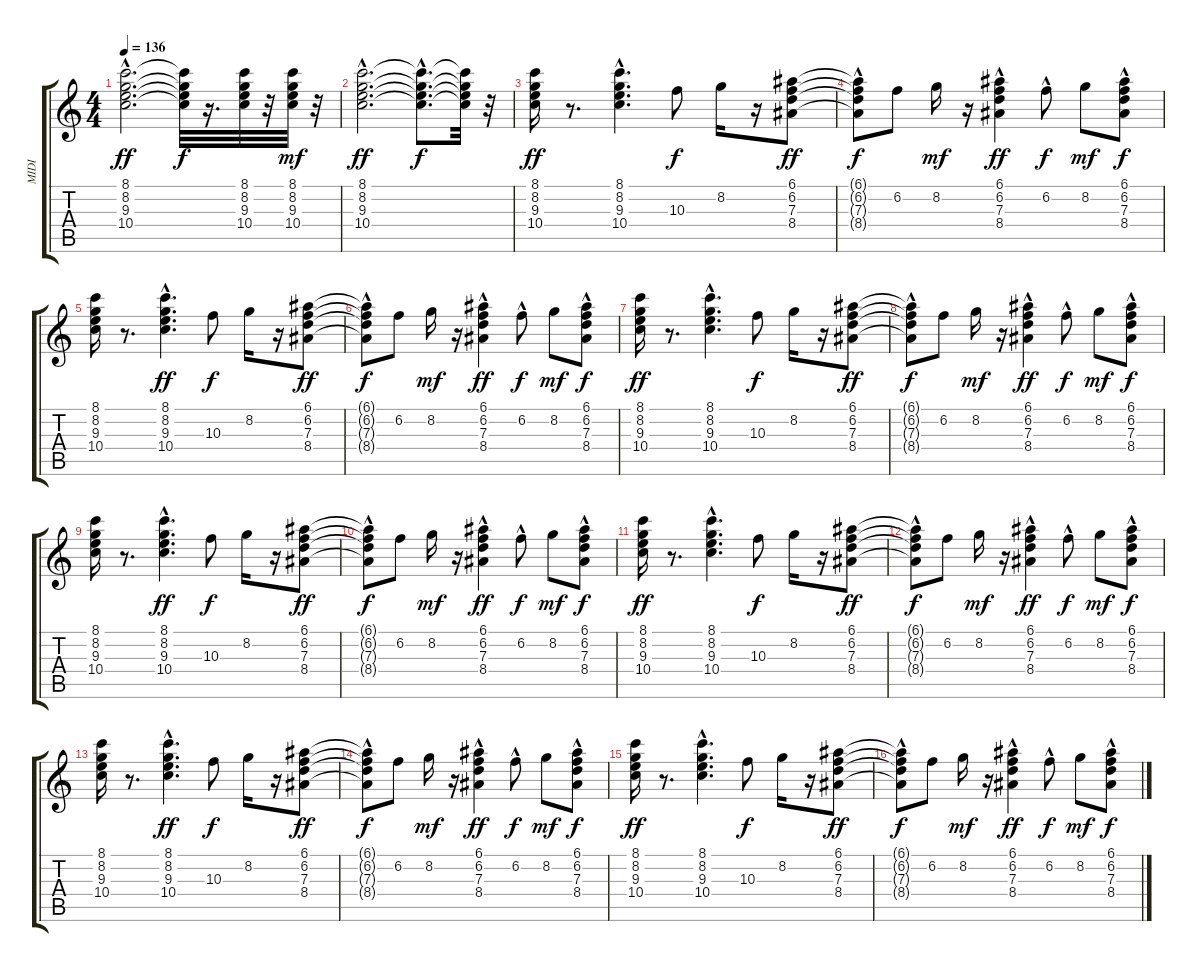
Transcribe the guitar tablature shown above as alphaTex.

\track ("MIDI" "MIDI") {instrument acousticguitarsteel}
\staff {score tabs}
\tuning (E4 B3 G3 D3 A2 E2) {hide}
\ts (4 4)
\tempo 136
\clef g2
\ks c
(8.1{hac} 8.2{hac} 9.3{hac} 10.4{hac}).2{d dy ff} (8.1{t} 8.2{t} 9.3{t} 10.4{t}).32{dy f} r.16{d} (8.1 8.2 9.3 10.4).32 r.32 (8.1 8.2 9.3 10.4).32{dy mf} r.32 |
(8.1{hac} 8.2{hac} 9.3{hac} 10.4{hac}).2{d dy ff} (8.1{hac t} 8.2{hac t} 9.3{hac t} 10.4{hac t}).8{d dy f} (8.1{t} 8.2{t} 9.3{t} 10.4{t}).32 r.32 |
(8.1 8.2 9.3 10.4).16{dy ff} r.8{d} (8.1{hac} 8.2 9.3{hac} 10.4).4{d} 10.3.8{dy f} 8.2.16 r.16 (6.1 6.2 7.3 8.4).8{dy ff} |
(6.1{hac t} 6.2{t} 7.3{t} 8.4{t}).8{dy f} 6.2.8 8.2.16{dy mf} r.16 (6.1 6.2 7.3{hac} 8.4{hac}).4{dy ff} 6.2{hac}.8{dy f} 8.2.8{dy mf} (6.1 6.2{hac} 7.3 8.4).8{dy f} |
(8.1 8.2 9.3 10.4).16 r.8{d} (8.1{hac} 8.2 9.3{hac} 10.4{hac}).4{d dy ff} 10.3.8{dy f} 8.2.16 r.16 (6.1 6.2 7.3 8.4).8{dy ff} |
(6.1{hac t} 6.2{t} 7.3{t} 8.4{t}).8{dy f} 6.2.8 8.2.16{dy mf} r.16 (6.1 6.2 7.3{hac} 8.4{hac}).4{dy ff} 6.2{hac}.8{dy f} 8.2.8{dy mf} (6.1 6.2{hac} 7.3 8.4).8{dy f} |
(8.1 8.2 9.3 10.4).16{dy ff} r.8{d} (8.1{hac} 8.2 9.3{hac} 10.4).4{d} 10.3.8{dy f} 8.2.16 r.16 (6.1 6.2 7.3 8.4).8{dy ff} |
(6.1{hac t} 6.2{t} 7.3{t} 8.4{t}).8{dy f} 6.2.8 8.2.16{dy mf} r.16 (6.1 6.2 7.3{hac} 8.4{hac}).4{dy ff} 6.2{hac}.8{dy f} 8.2.8{dy mf} (6.1 6.2{hac} 7.3 8.4).8{dy f} |
(8.1 8.2 9.3 10.4).16 r.8{d} (8.1{hac} 8.2 9.3{hac} 10.4{hac}).4{d dy ff} 10.3.8{dy f} 8.2.16 r.16 (6.1 6.2 7.3 8.4).8{dy ff} |
(6.1{hac t} 6.2{t} 7.3{t} 8.4{t}).8{dy f} 6.2.8 8.2.16{dy mf} r.16 (6.1 6.2 7.3{hac} 8.4{hac}).4{dy ff} 6.2{hac}.8{dy f} 8.2.8{dy mf} (6.1 6.2{hac} 7.3 8.4).8{dy f} |
(8.1 8.2 9.3 10.4).16{dy ff} r.8{d} (8.1{hac} 8.2 9.3{hac} 10.4).4{d} 10.3.8{dy f} 8.2.16 r.16 (6.1 6.2 7.3 8.4).8{dy ff} |
(6.1{hac t} 6.2{t} 7.3{t} 8.4{t}).8{dy f} 6.2.8 8.2.16{dy mf} r.16 (6.1 6.2 7.3{hac} 8.4{hac}).4{dy ff} 6.2{hac}.8{dy f} 8.2.8{dy mf} (6.1 6.2{hac} 7.3 8.4).8{dy f} |
(8.1 8.2 9.3 10.4).16 r.8{d} (8.1{hac} 8.2 9.3{hac} 10.4{hac}).4{d dy ff} 10.3.8{dy f} 8.2.16 r.16 (6.1 6.2 7.3 8.4).8{dy ff} |
(6.1{hac t} 6.2{t} 7.3{t} 8.4{t}).8{dy f} 6.2.8 8.2.16{dy mf} r.16 (6.1 6.2 7.3{hac} 8.4{hac}).4{dy ff} 6.2{hac}.8{dy f} 8.2.8{dy mf} (6.1 6.2{hac} 7.3 8.4).8{dy f} |
(8.1 8.2 9.3 10.4).16{dy ff} r.8{d} (8.1{hac} 8.2 9.3{hac} 10.4).4{d} 10.3.8{dy f} 8.2.16 r.16 (6.1 6.2 7.3 8.4).8{dy ff} |
(6.1{hac t} 6.2{t} 7.3{t} 8.4{t}).8{dy f} 6.2.8 8.2.16{dy mf} r.16 (6.1 6.2 7.3{hac} 8.4{hac}).4{dy ff} 6.2{hac}.8{dy f} 8.2.8{dy mf} (6.1 6.2{hac} 7.3 8.4).8{dy f}
